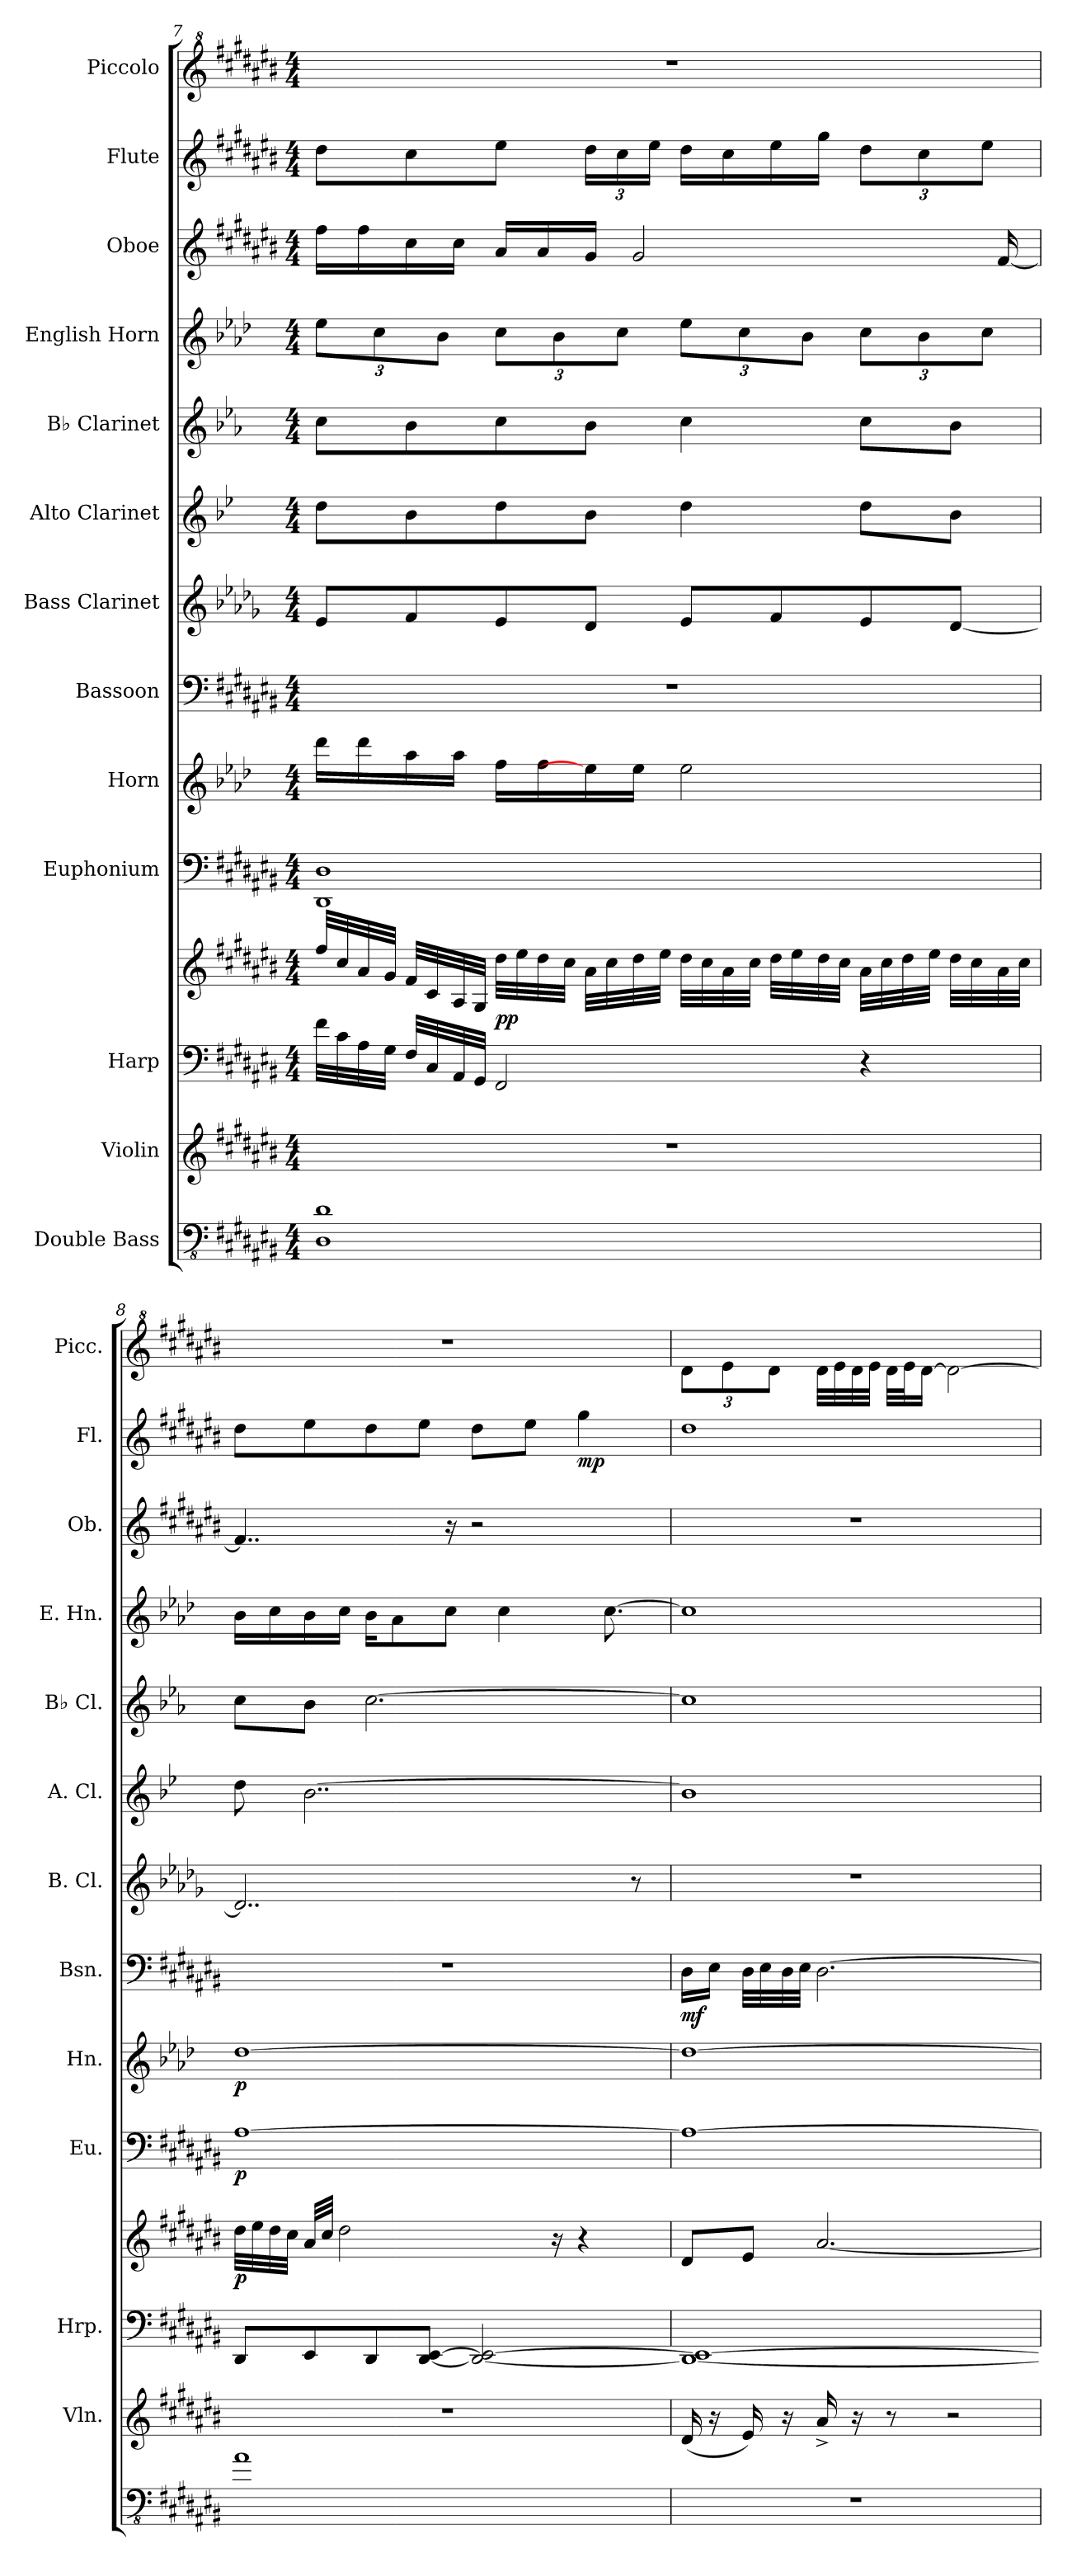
**kern	**kern	**kern	**kern	**dynam	**kern	**dynam	**kern	**dynam	**kern	**dynam	**kern	**kern	**kern	**kern	**kern	**kern	**dynam	**kern
*part13	*part12	*part11	*part11	*part11	*part10	*part10	*part9	*part9	*part8	*part8	*part7	*part6	*part5	*part4	*part3	*part2	*part2	*part1
*staff14	*staff13	*staff12	*staff11	*staff11/12	*staff10	*staff10	*staff9	*staff9	*staff8	*staff8	*staff7	*staff6	*staff5	*staff4	*staff3	*staff2	*staff2	*staff1
*I"Double Bass	*I"Violin	*I"Harp	*	*	*I"Euphonium	*	*I"Horn	*	*I"Bassoon	*	*I"Bass Clarinet	*I"Alto Clarinet	*I"B♭ Clarinet	*I"English Horn	*I"Oboe	*I"Flute	*	*I"Piccolo
*	*I'Vln.	*I'Hrp.	*	*	*I'Eu.	*	*I'Hn.	*	*I'Bsn.	*	*I'B. Cl.	*I'A. Cl.	*I'B♭ Cl.	*I'E. Hn.	*I'Ob.	*I'Fl.	*	*I'Picc.
!!LO:PB:g=z
*clefFv4	*clefG2	*clefF4	*clefG2	*	*clefF4	*	*clefG2	*	*clefF4	*	*clefG2	*clefG2	*clefG2	*clefG2	*clefG2	*clefG2	*	*clefG^2
*ITrd7c12	*	*	*	*	*	*	*ITrd4c7	*	*	*	*ITrd8c14	*ITrd5c9	*ITrd1c2	*ITrd4c7	*	*	*	*ITrd-7c-12
*k[f#c#g#d#a#e#b#]	*k[f#c#g#d#a#e#b#]	*k[f#c#g#d#a#e#b#]	*k[f#c#g#d#a#e#b#]	*	*k[f#c#g#d#a#e#b#]	*	*k[b-e-a-d-g-]	*	*k[f#c#g#d#a#e#b#]	*	*k[b-e-a-d-g-]	*k[b-e-a-d-g-]	*k[b-e-a-d-g-]	*k[b-e-a-d-g-]	*k[f#c#g#d#a#e#b#]	*k[f#c#g#d#a#e#b#]	*	*k[f#c#g#d#a#e#b#]
*C#:	*C#:	*C#:	*C#:	*	*C#:	*	*D-:	*	*C#:	*	*D-:	*D-:	*D-:	*D-:	*C#:	*C#:	*	*C#:
*M4/4	*M4/4	*M4/4	*M4/4	*	*M4/4	*	*M4/4	*	*M4/4	*	*M4/4	*M4/4	*M4/4	*M4/4	*M4/4	*M4/4	*	*M4/4
*	*	*	*	*	*	*	*	*	*	*	*	*	*	*Xbrackettup	*	*	*	*
=7	=7	=7	=7	=7	=7	=7	=7	=7	=7	=7	=7	=7	=7	=7	=7	=7	=7	=7
1DDD# 1DD#	1r	32f#\LLL	32ff#/LLL	.	1DD# 1D#	.	16gg-\LL	.	1r	.	8E-/L	8f\L	8b-\L	12a-\L	16ff#\LL	8dd#\L	.	1r
.	.	32c#\	32cc#/	.	.	.	.	.	.	.	.	.	.	.	.	.	.	.
.	.	32A#\	32a#/	.	.	.	16gg-\	.	.	.	.	.	.	.	16ff#\	.	.	.
.	.	.	.	.	.	.	.	.	.	.	.	.	.	12f\	.	.	.	.
.	.	32G#\JJJ	32g#/JJJ	.	.	.	.	.	.	.	.	.	.	.	.	.	.	.
.	.	32F#/LLL	32f#/LLL	.	.	.	16dd-\	.	.	.	8F/	8d-\	8a-\	.	16cc#\	8cc#\	.	.
.	.	32C#/	32c#/	.	.	.	.	.	.	.	.	.	.	.	.	.	.	.
.	.	.	.	.	.	.	.	.	.	.	.	.	.	12e-\J	.	.	.	.
.	.	32AA#/	32A#/	.	.	.	16dd-\JJ	.	.	.	.	.	.	.	16cc#\JJ	.	.	.
.	.	32GG#/JJJ	32G#/JJJ	.	.	.	.	.	.	.	.	.	.	.	.	.	.	.
!	!	!	!	!LO:DY:b	!	!	!	!	!	!	!	!	!	!	!	!	!	!
.	.	2FF#/	32dd#\LLL	pp	.	.	16b-\LL	.	.	.	8E-/	8f\	8b-\	12f\L	16a#/LL	8ee#\J	.	.
.	.	.	32ee#\	.	.	.	.	.	.	.	.	.	.	.	.	.	.	.
.	.	.	32dd#\	.	.	.	16b-\	.	.	.	.	.	.	.	16a#/	.	.	.
.	.	.	.	.	.	.	.	.	.	.	.	.	.	12e-\	.	.	.	.
.	.	.	32cc#\JJJ	.	.	.	.	.	.	.	.	.	.	.	.	.	.	.
*	*	*	*	*	*	*	*	*	*	*	*	*	*	*	*	*Xbrackettup	*	*
.	.	.	32a#\LLL	.	.	.	16a-\]	.	.	.	8D-/J	8d-\J	8a-\J	.	16g#/JJ	24dd#\LL	.	.
.	.	.	32cc#\	.	.	.	.	.	.	.	.	.	.	.	.	.	.	.
.	.	.	.	.	.	.	.	.	.	.	.	.	.	12f\J	.	24cc#\	.	.
.	.	.	32dd#\	.	.	.	16a-\JJ	.	.	.	.	.	.	.	2g#/	.	.	.
.	.	.	.	.	.	.	.	.	.	.	.	.	.	.	.	24ee#\JJ	.	.
.	.	.	32ee#\JJJ	.	.	.	.	.	.	.	.	.	.	.	.	.	.	.
.	.	.	32dd#\LLL	.	.	.	2a-\	.	.	.	8E-/L	4f\	4b-\	12a-\L	.	16dd#\LL	.	.
.	.	.	32cc#\	.	.	.	.	.	.	.	.	.	.	.	.	.	.	.
.	.	.	32a#\	.	.	.	.	.	.	.	.	.	.	.	.	16cc#\	.	.
.	.	.	.	.	.	.	.	.	.	.	.	.	.	12f\	.	.	.	.
.	.	.	32cc#\JJJ	.	.	.	.	.	.	.	.	.	.	.	.	.	.	.
.	.	.	32dd#\LLL	.	.	.	.	.	.	.	8F/	.	.	.	.	16ee#\	.	.
.	.	.	32ee#\	.	.	.	.	.	.	.	.	.	.	.	.	.	.	.
.	.	.	.	.	.	.	.	.	.	.	.	.	.	12e-\J	.	.	.	.
.	.	.	32dd#\	.	.	.	.	.	.	.	.	.	.	.	.	16gg#\JJ	.	.
.	.	.	32cc#\JJJ	.	.	.	.	.	.	.	.	.	.	.	.	.	.	.
.	.	4r	32a#\LLL	.	.	.	.	.	.	.	8E-/	8f\L	8b-\L	12f\L	.	12dd#\L	.	.
.	.	.	32cc#\	.	.	.	.	.	.	.	.	.	.	.	.	.	.	.
.	.	.	32dd#\	.	.	.	.	.	.	.	.	.	.	.	.	.	.	.
.	.	.	.	.	.	.	.	.	.	.	.	.	.	12e-\	.	12cc#\	.	.
.	.	.	32ee#\JJJ	.	.	.	.	.	.	.	.	.	.	.	.	.	.	.
.	.	.	32dd#\LLL	.	.	.	.	.	.	.	[8D-/J	8d-\J	8a-\J	.	.	.	.	.
.	.	.	32cc#\	.	.	.	.	.	.	.	.	.	.	.	.	.	.	.
.	.	.	.	.	.	.	.	.	.	.	.	.	.	12f\J	.	12ee#\J	.	.
.	.	.	32a#\	.	.	.	.	.	.	.	.	.	.	.	[16f#/	.	.	.
.	.	.	32cc#\JJJ	.	.	.	.	.	.	.	.	.	.	.	.	.	.	.
!!LO:PB:g=z
=8	=8	=8	=8	=8	=8	=8	=8	=8	=8	=8	=8	=8	=8	=8	=8	=8	=8	=8
!	!	!	!	!LO:DY:b	!	!LO:DY:b	!	!LO:DY:b	!	!	!	!	!	!	!	!	!	!
1AA#	1r	8DD#/L	32dd#\LLL	p	[1A#	p	[1g-	p	1r	.	2..D-/]	8f\	8b-\L	16e-\LL	4..f#/]	8dd#\L	.	1r
.	.	.	32ee#\	.	.	.	.	.	.	.	.	.	.	.	.	.	.	.
.	.	.	32dd#\	.	.	.	.	.	.	.	.	.	.	16f\	.	.	.	.
.	.	.	32cc#\JJJ	.	.	.	.	.	.	.	.	.	.	.	.	.	.	.
.	.	8EE#/	32a#/LLL	.	.	.	.	.	.	.	.	[2..d-\	8a-\J	16e-\	.	8ee#\	.	.
.	.	.	32cc#/JJJ	.	.	.	.	.	.	.	.	.	.	.	.	.	.	.
.	.	.	2dd#\	.	.	.	.	.	.	.	.	.	.	16f\JJ	.	.	.	.
.	.	8DD#/	.	.	.	.	.	.	.	.	.	.	[2.b-\	16e-\KL	.	8dd#\	.	.
.	.	.	.	.	.	.	.	.	.	.	.	.	.	8d-\	.	.	.	.
.	.	[8DD#/ [8EE#/J	.	.	.	.	.	.	.	.	.	.	.	.	.	8ee#\J	.	.
.	.	.	.	.	.	.	.	.	.	.	.	.	.	8f\J	16r	.	.	.
.	.	2DD#/_ 2EE#/_	.	.	.	.	.	.	.	.	.	.	.	.	2r	8dd#\L	.	.
.	.	.	.	.	.	.	.	.	.	.	.	.	.	4f\	.	.	.	.
.	.	.	.	.	.	.	.	.	.	.	.	.	.	.	.	8ee#\J	.	.
.	.	.	16r	.	.	.	.	.	.	.	.	.	.	.	.	.	.	.
!	!	!	!	!	!	!	!	!	!	!	!	!	!	!	!	!	!LO:DY:b	!
.	.	.	4r	.	.	.	.	.	.	.	.	.	.	.	.	4gg#\	mp	.
.	.	.	.	.	.	.	.	.	.	.	.	.	.	[8.f\	.	.	.	.
.	.	.	.	.	.	.	.	.	.	.	8r	.	.	.	.	.	.	.
=9	=9	=9	=9	=9	=9	=9	=9	=9	=9	=9	=9	=9	=9	=9	=9	=9	=9	=9
*	*	*	*	*	*	*	*	*	*	*	*	*	*	*	*	*	*	*Xbrackettup
!	!	!	!	!	!	!	!	!	!	!LO:DY:b	!	!	!	!	!	!	!	!
1r	(16d#/	1DD#_ 1EE#_	8d#/L	.	1A#_	.	1g-_	.	16D#\LL	mf	1r	1d-]	1b-]	1f]	1r	1dd#	.	12ddd#\L
.	16r	.	.	.	.	.	.	.	16E#\JJ	.	.	.	.	.	.	.	.	.
.	.	.	.	.	.	.	.	.	.	.	.	.	.	.	.	.	.	12eee#\
.	16e#/)	.	8e#/J	.	.	.	.	.	32D#\LLL	.	.	.	.	.	.	.	.	.
.	.	.	.	.	.	.	.	.	32E#\	.	.	.	.	.	.	.	.	.
.	.	.	.	.	.	.	.	.	.	.	.	.	.	.	.	.	.	12ddd#\J
.	16r	.	.	.	.	.	.	.	32D#\	.	.	.	.	.	.	.	.	.
.	.	.	.	.	.	.	.	.	32E#\JJJ	.	.	.	.	.	.	.	.	.
.	16a#^/	.	[2.a#/	.	.	.	.	.	[2.D#\	.	.	.	.	.	.	.	.	32ddd#\LLL
.	.	.	.	.	.	.	.	.	.	.	.	.	.	.	.	.	.	32eee#\
.	16r	.	.	.	.	.	.	.	.	.	.	.	.	.	.	.	.	32ddd#\
.	.	.	.	.	.	.	.	.	.	.	.	.	.	.	.	.	.	32eee#\JJJ
.	8r	.	.	.	.	.	.	.	.	.	.	.	.	.	.	.	.	32ddd#\LLL
.	.	.	.	.	.	.	.	.	.	.	.	.	.	.	.	.	.	32eee#\J
.	.	.	.	.	.	.	.	.	.	.	.	.	.	.	.	.	.	[16ddd#\JJ
.	2r	.	.	.	.	.	.	.	.	.	.	.	.	.	.	.	.	2ddd#\_
=	=	=	=	=	=	=	=	=	=	=	=	=	=	=	=	=	=	=
*-	*-	*-	*-	*-	*-	*-	*-	*-	*-	*-	*-	*-	*-	*-	*-	*-	*-	*-
